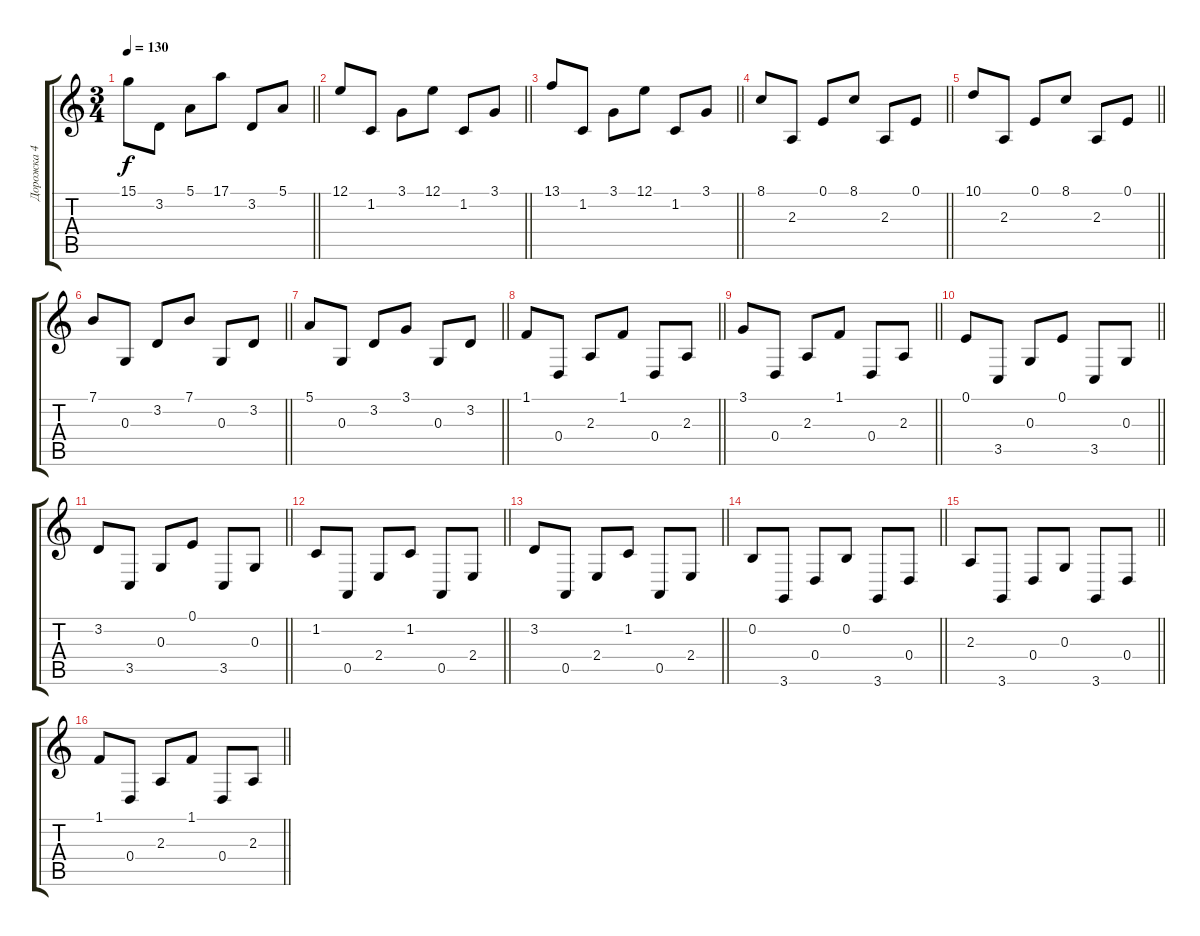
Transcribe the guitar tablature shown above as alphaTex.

\track ("Дорожка 4" "Дорожка 4") {instrument acousticgrandpiano}
\staff {score tabs}
\tuning (E4 B3 G3 D3 A2 E2) {hide}
\ts (3 4)
\tempo 130
\clef g2
\barLineRight lightlight
\ks c
15.1.8{dy f} 3.2.8 5.1.8 17.1.8 3.2.8 5.1.8 |
\barLineRight lightlight
12.1.8 1.2.8 3.1.8 12.1.8 1.2.8 3.1.8 |
\barLineRight lightlight
13.1.8 1.2.8 3.1.8 12.1.8 1.2.8 3.1.8 |
\barLineRight lightlight
8.1.8 2.3.8 0.1.8 8.1.8 2.3.8 0.1.8 |
\barLineRight lightlight
10.1.8 2.3.8 0.1.8 8.1.8 2.3.8 0.1.8 |
\barLineRight lightlight
7.1.8 0.3.8 3.2.8 7.1.8 0.3.8 3.2.8 |
\barLineRight lightlight
5.1.8 0.3.8 3.2.8 3.1.8 0.3.8 3.2.8 |
\barLineRight lightlight
1.1.8 0.4.8 2.3.8 1.1.8 0.4.8 2.3.8 |
\barLineRight lightlight
3.1.8 0.4.8 2.3.8 1.1.8 0.4.8 2.3.8 |
\barLineRight lightlight
0.1.8 3.5.8 0.3.8 0.1.8 3.5.8 0.3.8 |
\barLineRight lightlight
3.2.8 3.5.8 0.3.8 0.1.8 3.5.8 0.3.8 |
\barLineRight lightlight
1.2.8 0.5.8 2.4.8 1.2.8 0.5.8 2.4.8 |
\barLineRight lightlight
3.2.8 0.5.8 2.4.8 1.2.8 0.5.8 2.4.8 |
\barLineRight lightlight
0.2.8 3.6.8 0.4.8 0.2.8 3.6.8 0.4.8 |
\barLineRight lightlight
2.3.8 3.6.8 0.4.8 0.3.8 3.6.8 0.4.8 |
\barLineRight lightlight
1.1.8{volume 2} 0.4.8 2.3.8 1.1.8 0.4.8 2.3.8
